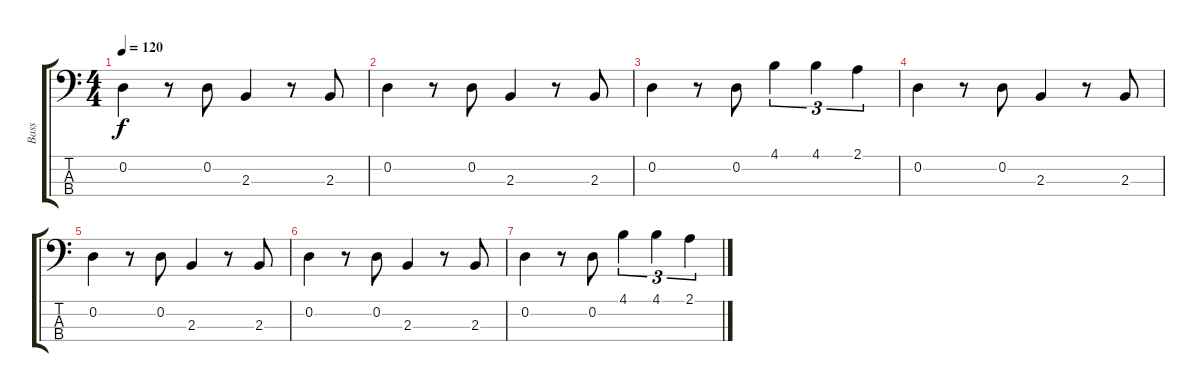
\track ("Bass" "Bass") {instrument electricbassfinger}
\staff {score tabs}
\tuning (G2 D2 A1 E1) {hide}
\ts (4 4)
\tempo 120
\clef f4
\ks c
0.2.4{dy f} r.8 0.2.8 2.3.4 r.8 2.3.8 |
0.2.4 r.8 0.2.8 2.3.4 r.8 2.3.8 |
0.2.4 r.8 0.2.8 4.1.4{tu (3 2)} 4.1.4{tu (3 2)} 2.1.4{tu (3 2)} |
0.2.4 r.8 0.2.8 2.3.4 r.8 2.3.8 |
0.2.4 r.8 0.2.8 2.3.4 r.8 2.3.8 |
0.2.4 r.8 0.2.8 2.3.4 r.8 2.3.8 |
0.2.4 r.8 0.2.8 4.1.4{tu (3 2)} 4.1.4{tu (3 2)} 2.1.4{tu (3 2)}
